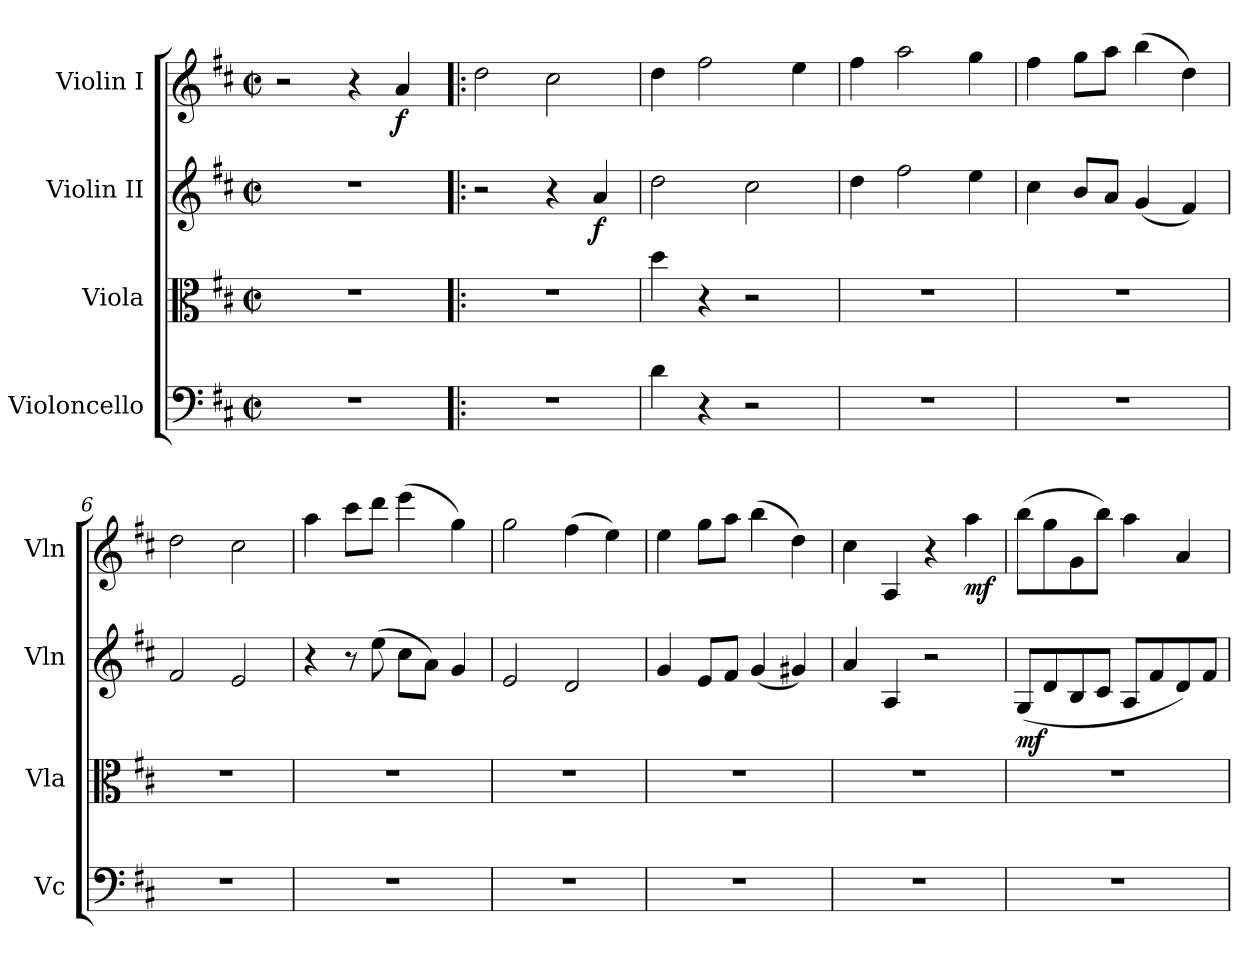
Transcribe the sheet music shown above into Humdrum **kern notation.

**kern	**kern	**kern	**dynam	**kern	**dynam
*part4	*part3	*part2	*part2	*part1	*part1
*staff4	*staff3	*staff2	*staff2	*staff1	*staff1
*I"Violoncello	*I"Viola	*I"Violin II	*	*I"Violin I	*
*I'Vc	*I'Vla	*I'Vln	*	*I'Vln	*
*clefF4	*clefC3	*clefG2	*	*clefG2	*
*k[f#c#]	*k[f#c#]	*k[f#c#]	*	*k[f#c#]	*
*M2/2	*M2/2	*M2/2	*	*M2/2	*
*met(c|)	*met(c|)	*met(c|)	*	*met(c|)	*
*MM192	*MM192	*MM192	*	*MM192	*
=1	=1	=1	=1	=1	=1
1r	1r	1r	.	2r	.
.	.	.	.	4r	.
!	!	!	!	!	!LO:DY:b
.	.	.	.	4a/	f
=2!|:	=2!|:	=2!|:	=2!|:	=2!|:	=2!|:
1r	1r	2r	.	2dd\	.
.	.	4r	.	2cc#\	.
!	!	!	!LO:DY:b	!	!
.	.	4a/	f	.	.
=3	=3	=3	=3	=3	=3
4d\	4dd\	2dd\	.	4dd\	.
4r	4r	.	.	2ff#\	.
2r	2r	2cc#\	.	.	.
.	.	.	.	4ee\	.
=4	=4	=4	=4	=4	=4
1r	1r	4dd\	.	4ff#\	.
.	.	2ff#\	.	2aa\	.
.	.	4ee\	.	4gg\	.
=5	=5	=5	=5	=5	=5
1r	1r	4cc#\	.	4ff#\	.
.	.	8b/L	.	8gg\L	.
.	.	8a/J	.	8aa\J	.
.	.	(<4g/	.	(>4bb\	.
.	.	4f#/)	.	4dd\)	.
=6	=6	=6	=6	=6	=6
1r	1r	2f#/	.	2dd\	.
.	.	2e/	.	2cc#\	.
=7	=7	=7	=7	=7	=7
1r	1r	4r	.	4aa\	.
.	.	8r	.	8ccc#\L	.
.	.	(>8ee\	.	8ddd\J	.
.	.	8cc#\L	.	(>4eee\	.
.	.	8a\J)	.	.	.
.	.	4g/	.	4gg\)	.
=8	=8	=8	=8	=8	=8
1r	1r	2e/	.	2gg\	.
.	.	2d/	.	(>4ff#\	.
.	.	.	.	4ee\)	.
!!LO:LB:g=z
=9	=9	=9	=9	=9	=9
1r	1r	4g/	.	4ee\	.
.	.	8e/L	.	8gg\L	.
.	.	8f#/J	.	8aa\J	.
.	.	(<4g/	.	(>4bb\	.
.	.	4g#X/)	.	4dd\)	.
=10	=10	=10	=10	=10	=10
1r	1r	4a/	.	4cc#\	.
.	.	4A/	.	4A/	.
.	.	2r	.	4r	.
!	!	!	!	!	!LO:DY:b
.	.	.	.	4aa\	mf
=11	=11	=11	=11	=11	=11
!	!	!	!LO:DY:b	!	!
1r	1r	(<8G/L	mf	(>8bb\L	.
.	.	8d/	.	8gg\	.
.	.	8B/	.	8g\	.
.	.	8c#/J	.	8bb\J)	.
.	.	8A/L	.	4aa\	.
.	.	8f#/	.	.	.
.	.	8d/)	.	4a/	.
.	.	8f#/J	.	.	.
=	=	=	=	=	=
*-	*-	*-	*-	*-	*-
